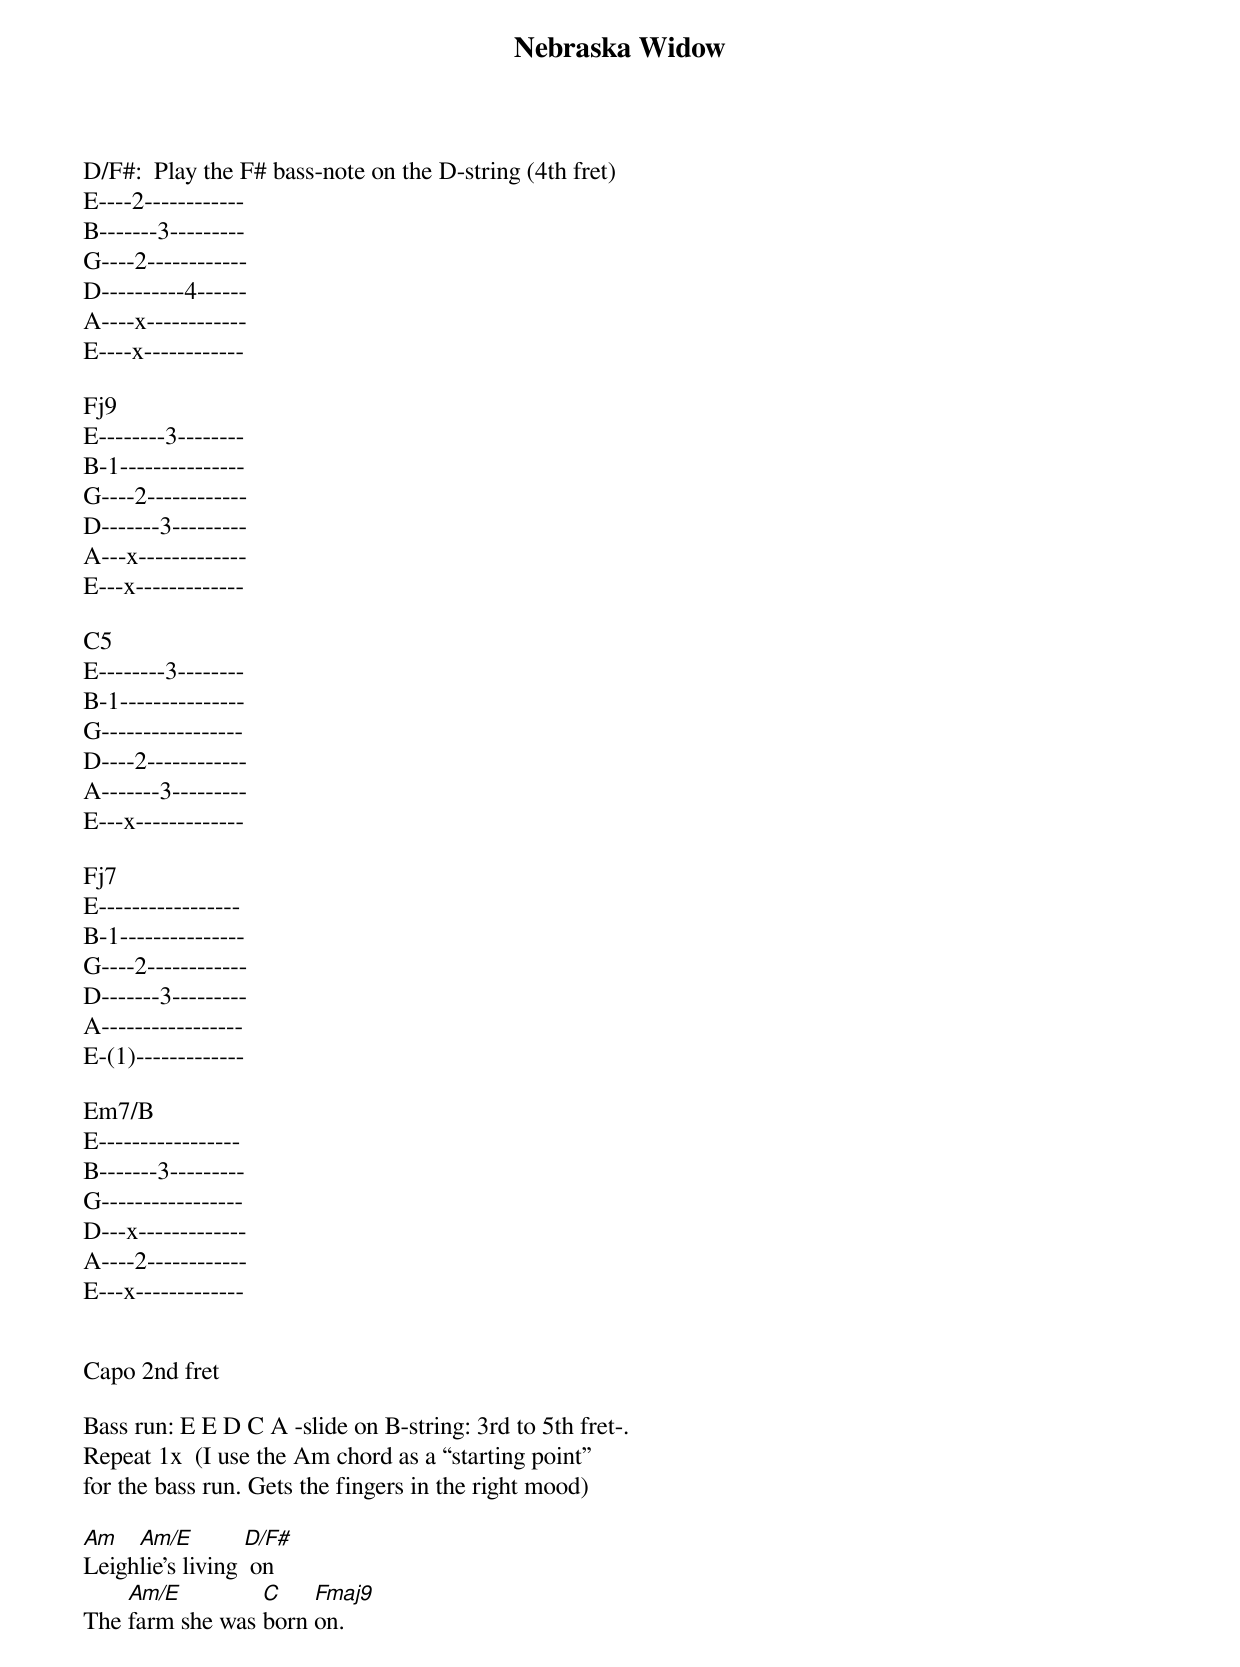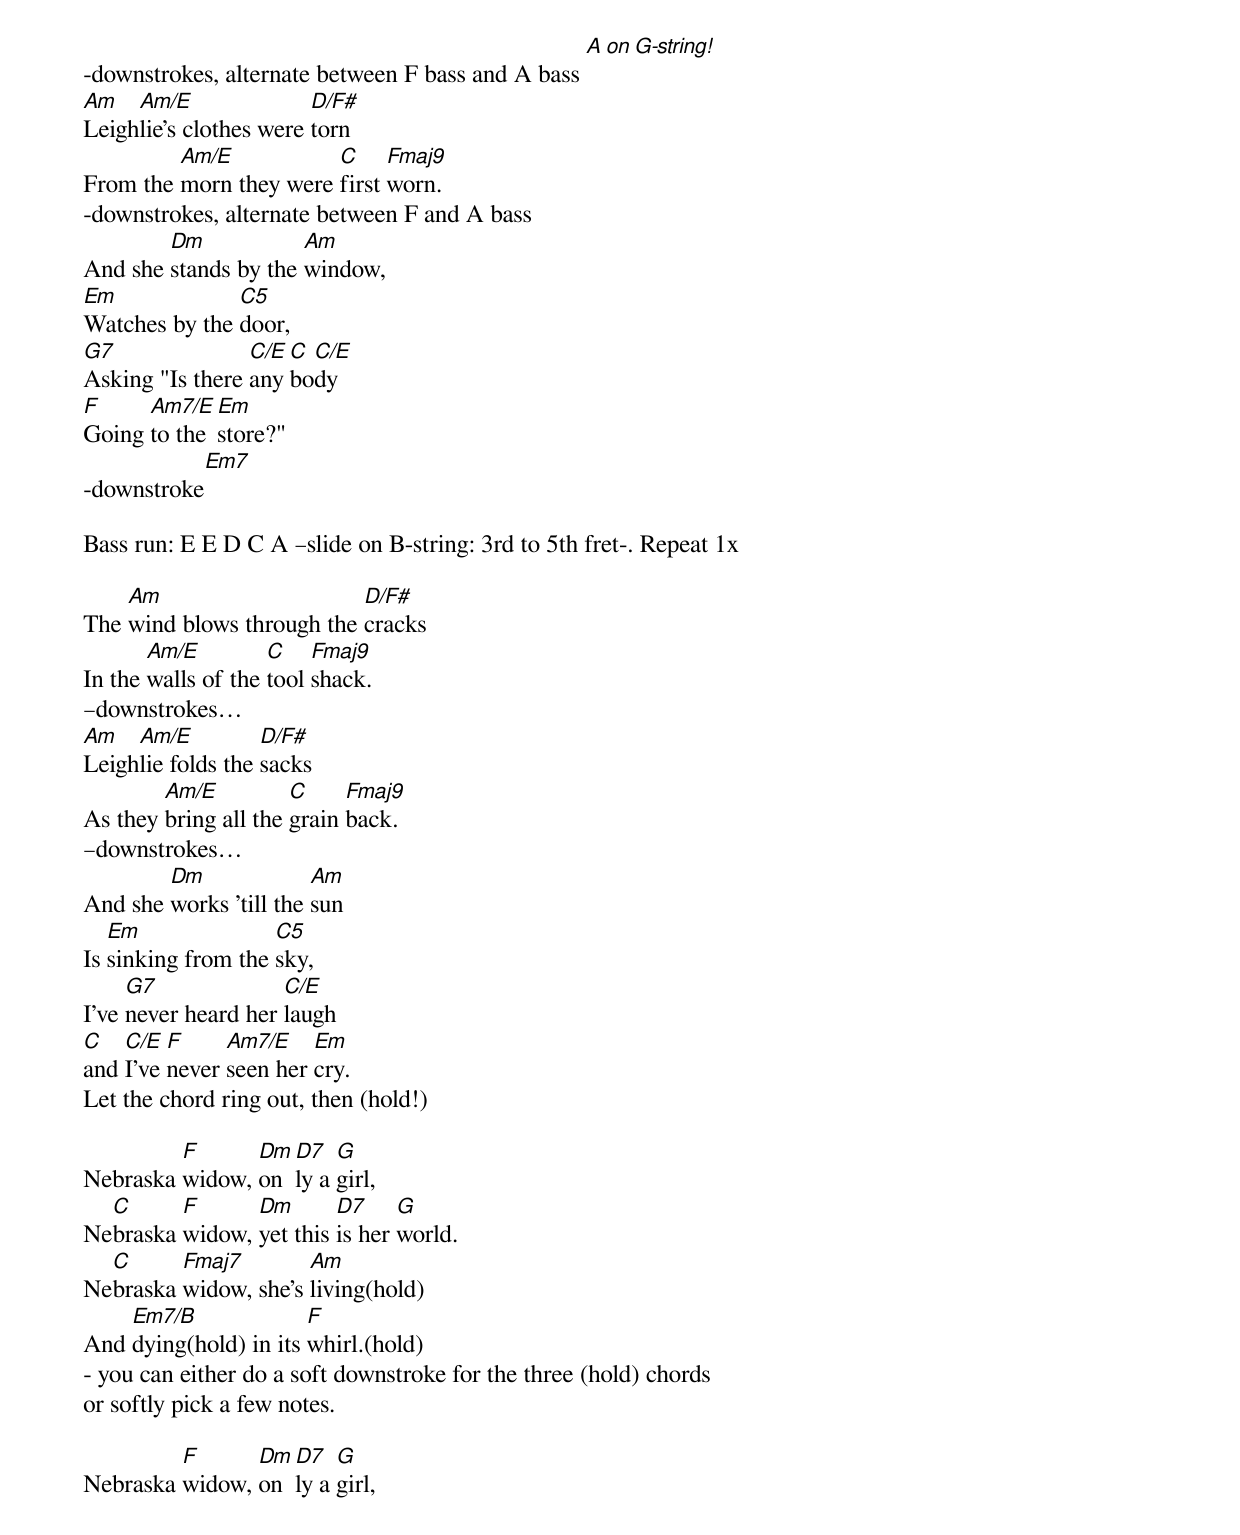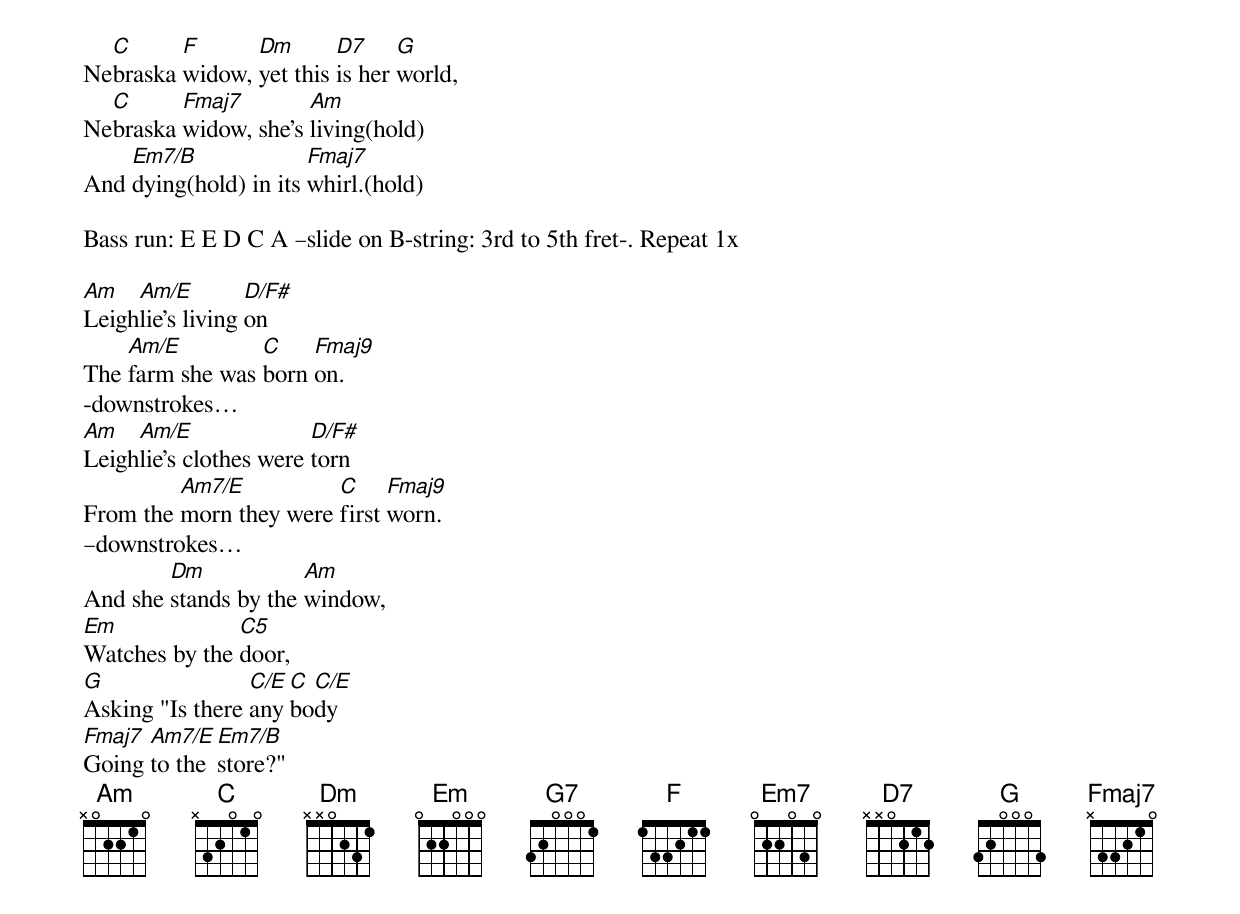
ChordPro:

{title: Nebraska Widow}
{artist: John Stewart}
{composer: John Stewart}
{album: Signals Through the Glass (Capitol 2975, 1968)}

D/F#:  Play the F# bass-note on the D-string (4th fret)
E----2------------
B-------3---------
G----2------------
D----------4------
A----x------------
E----x------------

Fj9
E--------3--------
B-1---------------
G----2------------
D-------3---------
A---x-------------
E---x-------------

C5
E--------3--------
B-1---------------
G-----------------
D----2------------
A-------3---------
E---x-------------

Fj7
E-----------------
B-1---------------
G----2------------
D-------3---------
A-----------------
E-(1)-------------

Em7/B
E-----------------
B-------3---------
G-----------------
D---x-------------
A----2------------
E---x-------------


Capo 2nd fret

Bass run: E E D C A -slide on B-string: 3rd to 5th fret-.
Repeat 1x  (I use the Am chord as a “starting point”
for the bass run. Gets the fingers in the right mood)

[Am]Leigh[Am/E]lie's living [D/F#] on
The [Am/E]farm she was [C]born [Fmaj9]on.
-downstrokes, alternate between F bass and A bass [A on G-string!]
[Am]Leigh[Am/E]lie's clothes were [D/F#]torn
From the [Am/E]morn they were [C]first [Fmaj9]worn.
-downstrokes, alternate between F and A bass
And she [Dm]stands by the [Am]window,
[Em]Watches by the [C5]door,
[G7]Asking "Is there [C/E]any[C]bo[C/E]dy
[F]Going [Am7/E]to the [Em]store?"
-downstroke[Em7]

Bass run: E E D C A –slide on B-string: 3rd to 5th fret-. Repeat 1x

The [Am]wind blows through the [D/F#]cracks
In the [Am/E]walls of the [C]tool [Fmaj9]shack.
–downstrokes…
[Am]Leigh[Am/E]lie folds the [D/F#]sacks
As they [Am/E]bring all the [C]grain [Fmaj9]back.
–downstrokes…
And she [Dm]works 'till the [Am]sun
Is [Em]sinking from the [C5]sky,
I've [G7]never heard her [C/E]laugh
[C]and [C/E]I've [F]never [Am7/E]seen her [Em]cry.
Let the chord ring out, then (hold!)

Nebraska [F]widow, [Dm]on[D7]ly a [G]girl,
Ne[C]braska [F]widow, [Dm]yet this [D7]is her [G]world.
Ne[C]braska [Fmaj7]widow, she's [Am]living(hold)
And [Em7/B]dying(hold) in its [F]whirl.(hold)
- you can either do a soft downstroke for the three (hold) chords
or softly pick a few notes.

Nebraska [F]widow, [Dm]on[D7]ly a [G]girl,
Ne[C]braska [F]widow, [Dm]yet this [D7]is her [G]world,
Ne[C]braska [Fmaj7]widow, she's [Am]living(hold)
And [Em7/B]dying(hold) in its [Fmaj7]whirl.(hold)

Bass run: E E D C A –slide on B-string: 3rd to 5th fret-. Repeat 1x

[Am]Leigh[Am/E]lie's living [D/F#]on
The [Am/E]farm she was [C]born [Fmaj9]on.
-downstrokes…
[Am]Leigh[Am/E]lie's clothes were [D/F#]torn
From the [Am7/E]morn they were [C]first [Fmaj9]worn.
–downstrokes…
And she [Dm]stands by the [Am]window,
[Em]Watches by the [C5]door,
[G]Asking "Is there [C/E]any[C]bo[C/E]dy
[Fmaj7]Going [Am7/E]to the [Em7/B]store?"
